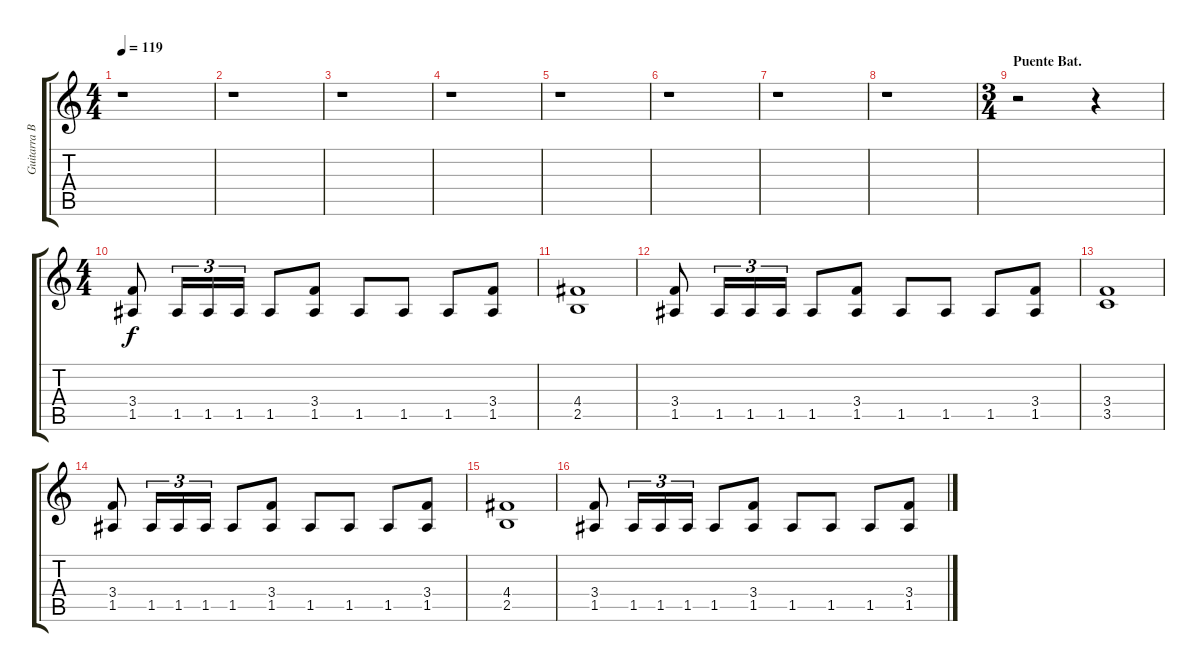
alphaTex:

\track ("Guitarra Base" "Guitarra B") {instrument distortionguitar}
\staff {score tabs}
\tuning (E4 B3 G3 D3 A2 E2) {hide}
\ts (4 4)
\tempo 119
\clef g2
\ks c
r.1{dy f instrument distortionguitar} |
r.1 |
r.1 |
r.1 |
r.1 |
r.1 |
r.1 |
r.1 |
\ts (3 4)
\section ("" "Puente Bat.")
r.2 r.4 |
\ts (4 4)
(3.4 1.5).8 1.5.16{tu (3 2)} 1.5.16{tu (3 2)} 1.5.16{tu (3 2)} 1.5.8 (3.4 1.5).8 1.5.8 1.5.8 1.5.8 (3.4 1.5).8 |
(4.4 2.5).1 |
(3.4 1.5).8 1.5.16{tu (3 2)} 1.5.16{tu (3 2)} 1.5.16{tu (3 2)} 1.5.8 (3.4 1.5).8 1.5.8 1.5.8 1.5.8 (3.4 1.5).8 |
(3.4 3.5).1 |
(3.4 1.5).8 1.5.16{tu (3 2)} 1.5.16{tu (3 2)} 1.5.16{tu (3 2)} 1.5.8 (3.4 1.5).8 1.5.8 1.5.8 1.5.8 (3.4 1.5).8 |
(4.4 2.5).1 |
(3.4 1.5).8 1.5.16{tu (3 2)} 1.5.16{tu (3 2)} 1.5.16{tu (3 2)} 1.5.8 (3.4 1.5).8 1.5.8 1.5.8 1.5.8 (3.4 1.5).8
